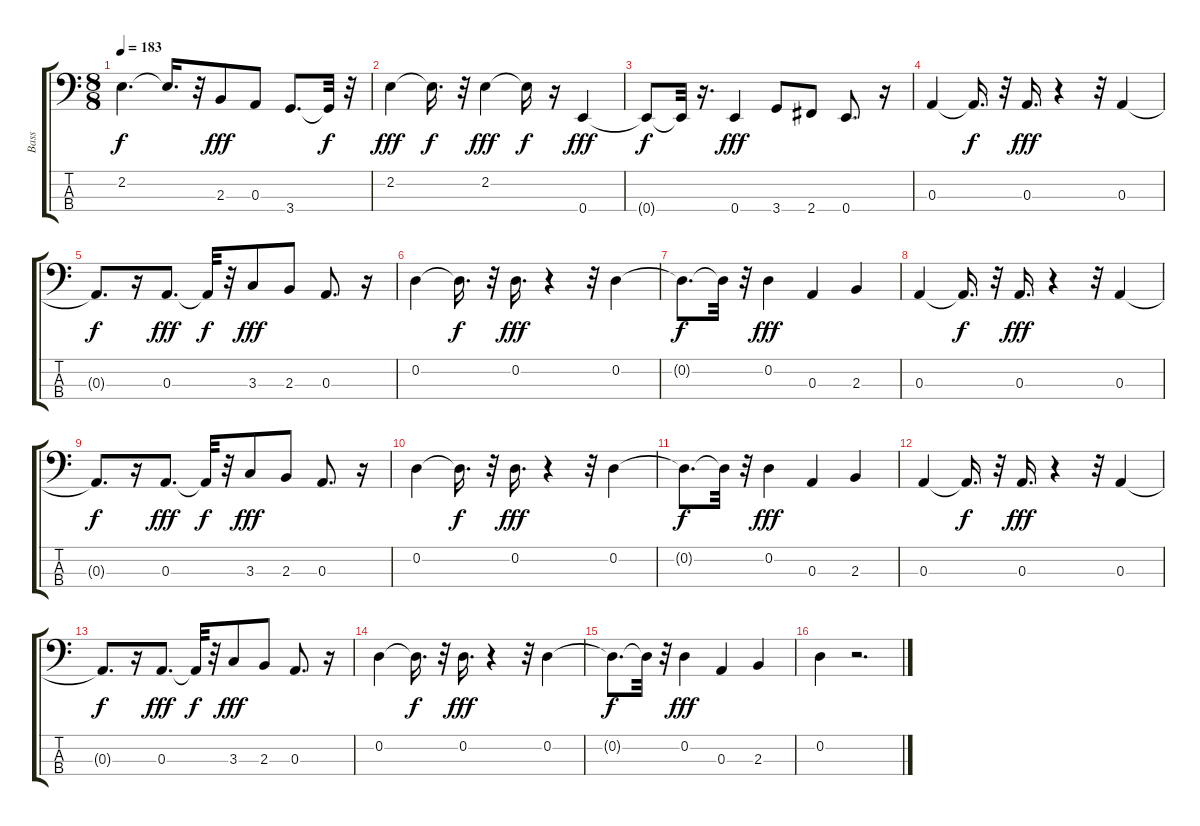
\track ("Bass" "Bass") {instrument fretlessbass}
\staff {score tabs}
\tuning (G2 D2 A1 E1) {hide}
\ts (8 8)
\tempo 183
\clef f4
\ks c
2.2{t}.4{d dy f} 2.2{t}.16{d} r.32 2.3.8{dy fff} 0.3.8 3.4.8{d} 3.4{t}.32{dy f} r.32 |
2.2.4{dy fff} 2.2{t}.16{d dy f} r.32 2.2.4{dy fff} 2.2{t}.16{dy f} r.16 0.4.4{dy fff} |
0.4{t}.8{dy f} 0.4{t}.32 r.16{d} 0.4.4{dy fff} 3.4.8 2.4.8 0.4.8{d} r.16 |
0.3.4 0.3{t}.16{d dy f} r.32 0.3.16{d dy fff} r.4 r.32 0.3.4 |
0.3{t}.8{d dy f} r.16 0.3.8{d dy fff} 0.3{t}.32{dy f} r.32 3.3.8{dy fff} 2.3.8 0.3.8{d} r.16 |
0.2.4 0.2{t}.16{d dy f} r.32 0.2.16{d dy fff} r.4 r.32 0.2.4 |
0.2{t}.8{d dy f} 0.2{t}.32 r.32 0.2.4{dy fff} 0.3.4 2.3.4 |
0.3.4 0.3{t}.16{d dy f} r.32 0.3.16{d dy fff} r.4 r.32 0.3.4 |
0.3{t}.8{d dy f} r.16 0.3.8{d dy fff} 0.3{t}.32{dy f} r.32 3.3.8{dy fff} 2.3.8 0.3.8{d} r.16 |
0.2.4 0.2{t}.16{d dy f} r.32 0.2.16{d dy fff} r.4 r.32 0.2.4 |
0.2{t}.8{d dy f} 0.2{t}.32 r.32 0.2.4{dy fff} 0.3.4 2.3.4 |
0.3.4 0.3{t}.16{d dy f} r.32 0.3.16{d dy fff} r.4 r.32 0.3.4 |
0.3{t}.8{d dy f} r.16 0.3.8{d dy fff} 0.3{t}.32{dy f} r.32 3.3.8{dy fff} 2.3.8 0.3.8{d} r.16 |
0.2.4 0.2{t}.16{d dy f} r.32 0.2.16{d dy fff} r.4 r.32 0.2.4 |
0.2{t}.8{d dy f} 0.2{t}.32 r.32 0.2.4{dy fff} 0.3.4 2.3.4 |
0.2.4 r.2{d}
